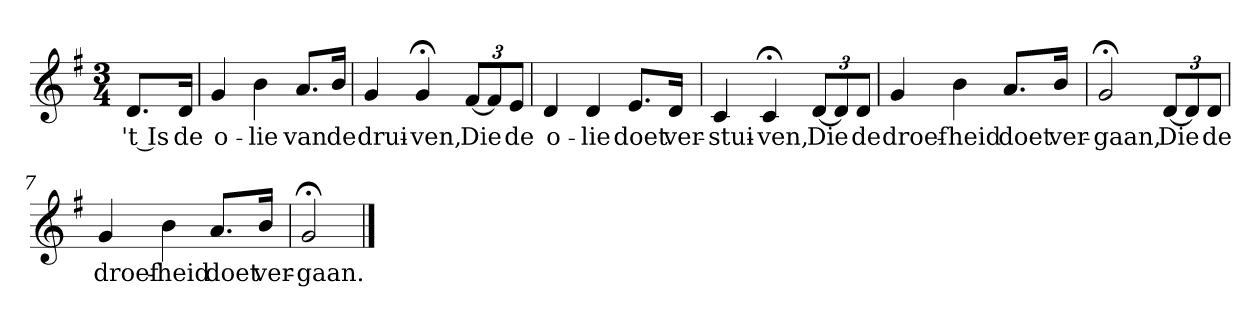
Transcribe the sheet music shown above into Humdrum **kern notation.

**kern	**text
*part1	*part1
*staff1	*staff1
*k[f#]	*
*G:	*
*M3/4	*
*MM120	*
=	=
8.dL	't Is
16dJk	de
=1	=1
4g	o-
4b	-lie
8.aL	van
16bJk	de
=2	=2
4g	drui-
4g;<	-ven,
[12f#L	Die
12f#]	.
12eJ	de
=3	=3
4d	o-
4d	-lie
8.eL	doet
16dJk	ver-
=4	=4
4c	-stui-
4c;<	-ven,
[12dL	Die
12d]	.
12dJ	de
=5	=5
4g	droef-
4b	-heid
8.aL	doet
16bJk	ver-
=6	=6
2g;<	-gaan,
[12dL	Die
12d]	.
12dJ	de
=7	=7
4g	droef-
4b	-heid
8.aL	doet
16bJk	ver-
=8	=8
2g;<	-gaan.
==	==
*-	*-
